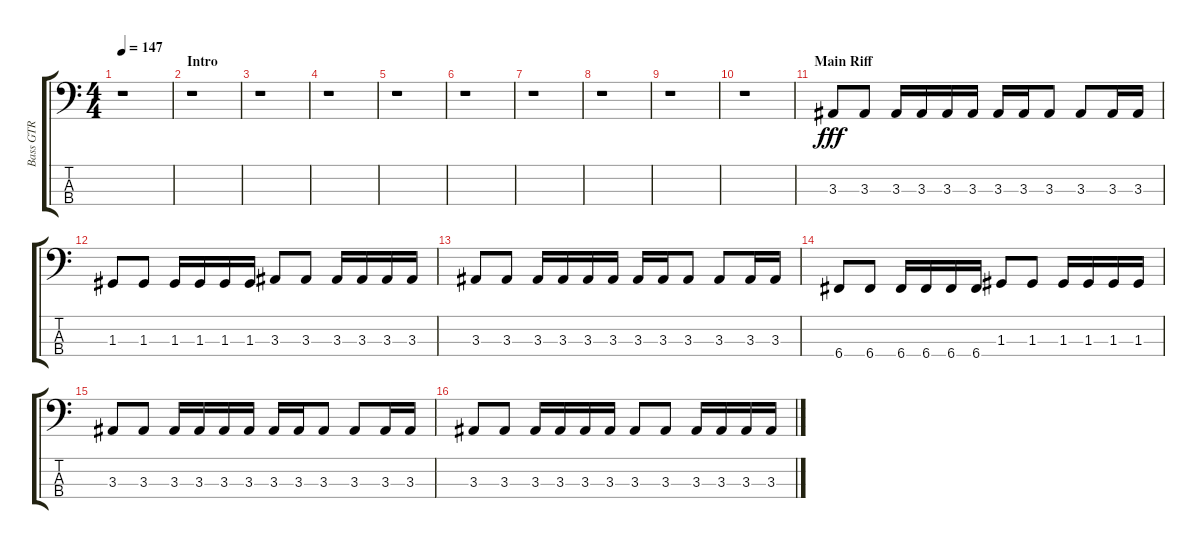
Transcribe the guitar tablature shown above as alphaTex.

\track ("Bass GTR" "Bass GTR") {instrument electricbassfinger}
\staff {score tabs}
\tuning (F2 C2 G1 C1) {hide}
\ts (4 4)
\tempo 147
\clef f4
\ks aminor
r.1{dy fff instrument electricbassfinger} |
\section ("" "Intro")
r.1 |
r.1 |
r.1 |
r.1 |
r.1 |
r.1 |
r.1 |
r.1 |
r.1 |
\section ("" "Main Riff")
3.3.8 3.3.8 3.3.16 3.3.16 3.3.16 3.3.16 3.3.16 3.3.16 3.3.8 3.3.8 3.3.16 3.3.16 |
1.3.8 1.3.8 1.3.16 1.3.16 1.3.16 1.3.16 3.3.8 3.3.8 3.3.16 3.3.16 3.3.16 3.3.16 |
3.3.8 3.3.8 3.3.16 3.3.16 3.3.16 3.3.16 3.3.16 3.3.16 3.3.8 3.3.8 3.3.16 3.3.16 |
6.4.8 6.4.8 6.4.16 6.4.16 6.4.16 6.4.16 1.3.8 1.3.8 1.3.16 1.3.16 1.3.16 1.3.16 |
3.3.8 3.3.8 3.3.16 3.3.16 3.3.16 3.3.16 3.3.16 3.3.16 3.3.8 3.3.8 3.3.16 3.3.16 |
3.3.8 3.3.8 3.3.16 3.3.16 3.3.16 3.3.16 3.3.8 3.3.8 3.3.16 3.3.16 3.3.16 3.3.16
